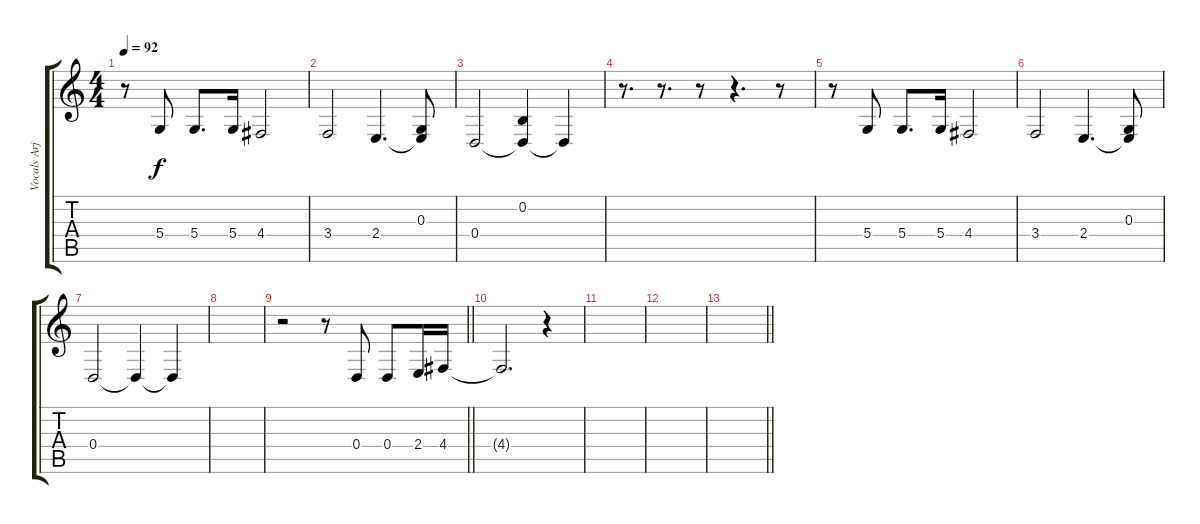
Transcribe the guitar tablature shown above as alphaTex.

\track ("Vocals Arjen (2)" "Vocals Arj") {instrument sopranosax}
\staff {score tabs}
\tuning (E4 B3 G3 D3 A2 E2) {hide}
\ts (4 4)
\tempo 92
\clef g2
\ks c
r.8{dy f} 5.4.8 5.4.8{d} 5.4.16 4.4.2 |
3.4.2 2.4.4{d} (0.3 2.4{t}).8 |
0.4.2 (0.2 0.4{t}).4 0.4{t}.4 |
r.8{d} r.8{d} r.8 r.4{d} r.8 |
r.8 5.4.8 5.4.8{d} 5.4.16 4.4.2 |
3.4.2 2.4.4{d} (0.3 2.4{t}).8 |
0.4.2 0.4{t}.4 0.4{t}.4 |
|
\barLineRight lightlight
r.2 r.8 0.4.8 0.4.8 2.4.16 4.4.16 |
4.4{t}.2{d} r.4 |
|
|
\barLineRight lightlight
